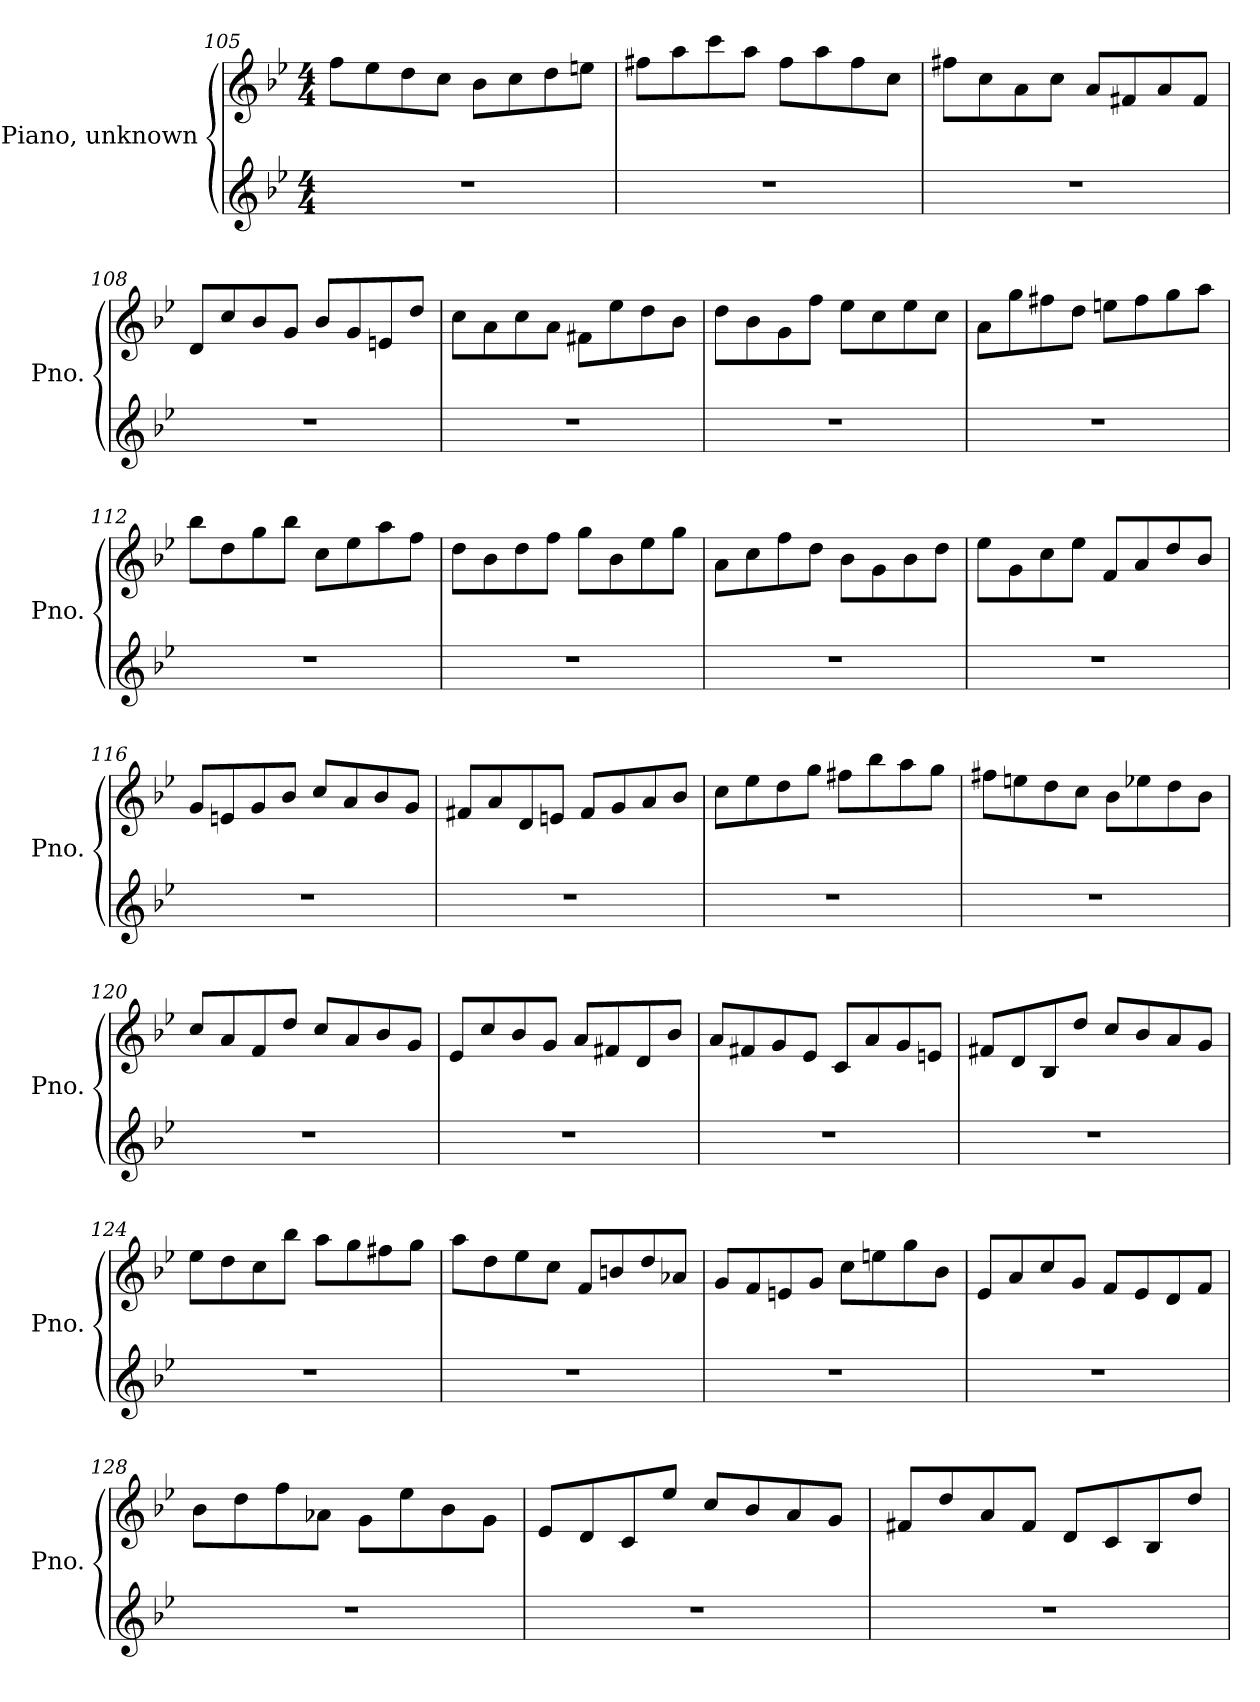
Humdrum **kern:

**kern	**kern
*part1	*part1
*staff2	*staff1
*I"Piano, unknown	*
*I'Pno.	*
*clefG2	*clefG2
*k[b-e-]	*k[b-e-]
*M4/4	*M4/4
=105	=105
1r	8ff\L
.	8ee-\
.	8dd\
.	8cc\J
.	8b-\L
.	8cc\
.	8dd\
.	8een\J
=106	=106
1r	8ff#X\L
.	8aa\
.	8ccc\
.	8aa\J
.	8ff#\L
.	8aa\
.	8ff#\
.	8cc\J
=107	=107
1r	8ff#X\L
.	8cc\
.	8a\
.	8cc\J
.	8a/L
.	8f#X/
.	8a/
.	8f#/J
!!LO:PB:g=z
=108	=108
1r	8d/L
.	8cc/
.	8b-/
.	8g/J
.	8b-/L
.	8g/
.	8en/
.	8dd/J
=109	=109
1r	8cc\L
.	8a\
.	8cc\
.	8a\J
.	8f#X\L
.	8ee-\
.	8dd\
.	8b-\J
=110	=110
1r	8dd\L
.	8b-\
.	8g\
.	8ff\J
.	8ee-\L
.	8cc\
.	8ee-\
.	8cc\J
=111	=111
1r	8a\L
.	8gg\
.	8ff#X\
.	8dd\J
.	8een\L
.	8ff#\
.	8gg\
.	8aa\J
!!LO:LB:g=z
=112	=112
1r	8bb-\L
.	8dd\
.	8gg\
.	8bb-\J
.	8cc\L
.	8ee-\
.	8aa\
.	8ff\J
=113	=113
1r	8dd\L
.	8b-\
.	8dd\
.	8ff\J
.	8gg\L
.	8b-\
.	8ee-\
.	8gg\J
=114	=114
1r	8a\L
.	8cc\
.	8ff\
.	8dd\J
.	8b-\L
.	8g\
.	8b-\
.	8dd\J
=115	=115
1r	8ee-\L
.	8g\
.	8cc\
.	8ee-\J
.	8f/L
.	8a/
.	8dd/
.	8b-/J
=116	=116
1r	8g/L
.	8en/
.	8g/
.	8b-/J
.	8cc/L
.	8a/
.	8b-/
.	8g/J
!!LO:LB:g=z
=117	=117
1r	8f#X/L
.	8a/
.	8d/
.	8en/J
.	8f#/L
.	8g/
.	8a/
.	8b-/J
=118	=118
1r	8cc\L
.	8ee-\
.	8dd\
.	8gg\J
.	8ff#X\L
.	8bb-\
.	8aa\
.	8gg\J
=119	=119
1r	8ff#X\L
.	8een\
.	8dd\
.	8cc\J
.	8b-\L
.	8ee-X\
.	8dd\
.	8b-\J
=120	=120
1r	8cc/L
.	8a/
.	8f/
.	8dd/J
.	8cc/L
.	8a/
.	8b-/
.	8g/J
!!LO:LB:g=z
=121	=121
1r	8e-/L
.	8cc/
.	8b-/
.	8g/J
.	8a/L
.	8f#X/
.	8d/
.	8b-/J
=122	=122
1r	8a/L
.	8f#X/
.	8g/
.	8e-/J
.	8c/L
.	8a/
.	8g/
.	8en/J
=123	=123
1r	8f#X/L
.	8d/
.	8B-/
.	8dd/J
.	8cc/L
.	8b-/
.	8a/
.	8g/J
=124	=124
1r	8ee-\L
.	8dd\
.	8cc\
.	8bb-\J
.	8aa\L
.	8gg\
.	8ff#X\
.	8gg\J
!!LO:LB:g=z
=125	=125
1r	8aa\L
.	8dd\
.	8ee-\
.	8cc\J
.	8f/L
.	8bn/
.	8dd/
.	8a-X/J
=126	=126
1r	8g/L
.	8f/
.	8en/
.	8g/J
.	8cc\L
.	8een\
.	8gg\
.	8b-\J
=127	=127
1r	8e-/L
.	8a/
.	8cc/
.	8g/J
.	8f/L
.	8e-/
.	8d/
.	8f/J
=128	=128
1r	8b-\L
.	8dd\
.	8ff\
.	8a-X\J
.	8g\L
.	8ee-\
.	8b-\
.	8g\J
!!LO:LB:g=z
=129	=129
1r	8e-/L
.	8d/
.	8c/
.	8ee-/J
.	8cc/L
.	8b-/
.	8a/
.	8g/J
=130	=130
1r	8f#X/L
.	8dd/
.	8a/
.	8f#/J
.	8d/L
.	8c/
.	8B-/
.	8dd/J
=	=
*-	*-
